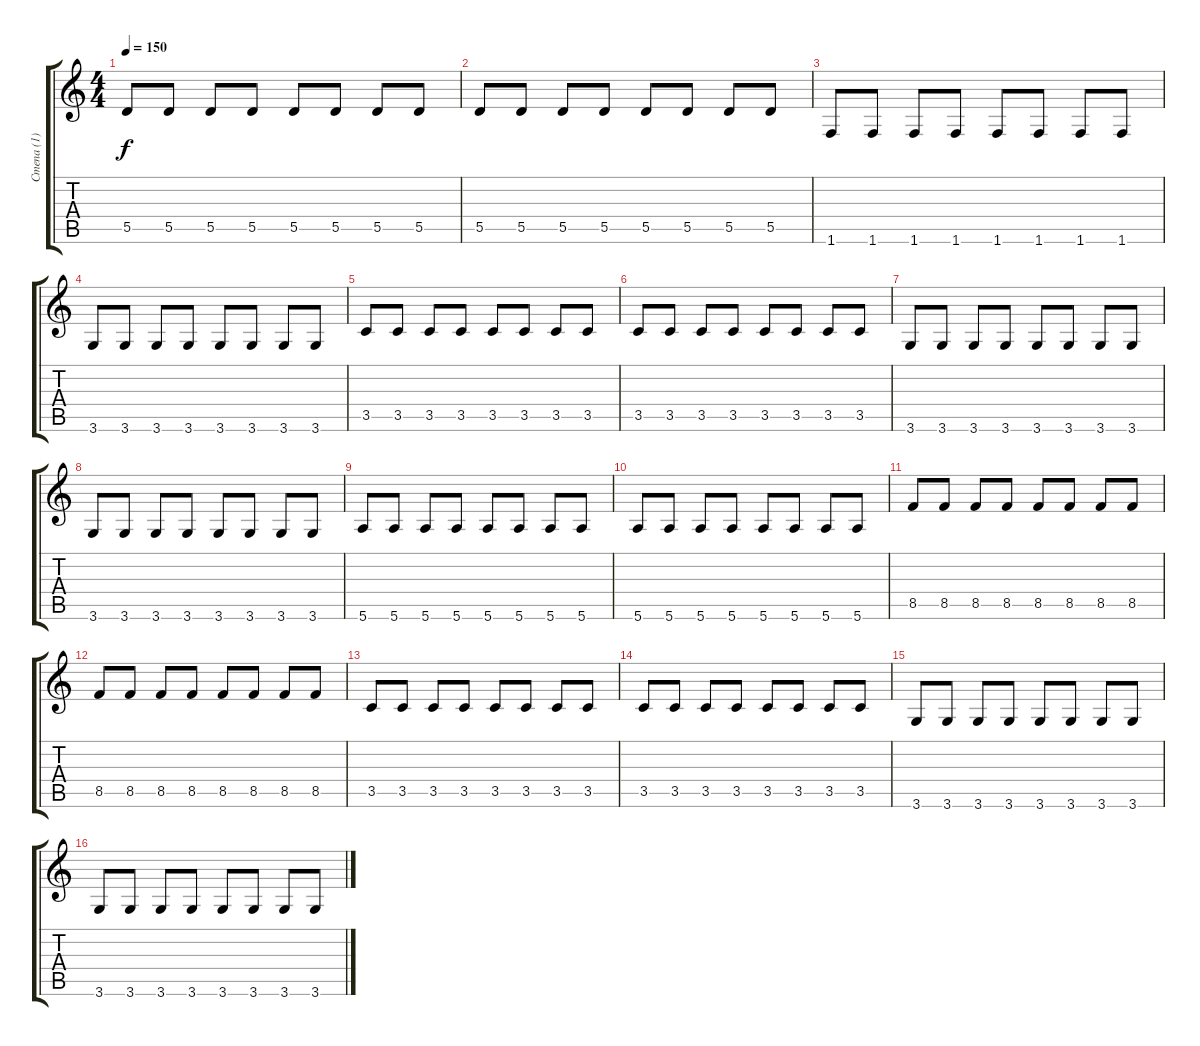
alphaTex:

\track ("Степа (1) - бас" "Степа (1) ") {instrument electricbassfinger}
\staff {score tabs}
\tuning (E4 B3 G3 D3 A2 E2) {hide}
\ts (4 4)
\tempo 150
\clef g2
\ks c
5.5.8{dy f} 5.5.8 5.5.8 5.5.8 5.5.8 5.5.8 5.5.8 5.5.8 |
5.5.8 5.5.8 5.5.8 5.5.8 5.5.8 5.5.8 5.5.8 5.5.8 |
1.6.8 1.6.8 1.6.8 1.6.8 1.6.8 1.6.8 1.6.8 1.6.8 |
3.6.8 3.6.8 3.6.8 3.6.8 3.6.8 3.6.8 3.6.8 3.6.8 |
3.5.8 3.5.8 3.5.8 3.5.8 3.5.8 3.5.8 3.5.8 3.5.8 |
3.5.8 3.5.8 3.5.8 3.5.8 3.5.8 3.5.8 3.5.8 3.5.8 |
3.6.8 3.6.8 3.6.8 3.6.8 3.6.8 3.6.8 3.6.8 3.6.8 |
3.6.8 3.6.8 3.6.8 3.6.8 3.6.8 3.6.8 3.6.8 3.6.8 |
5.6.8 5.6.8 5.6.8 5.6.8 5.6.8 5.6.8 5.6.8 5.6.8 |
5.6.8 5.6.8 5.6.8 5.6.8 5.6.8 5.6.8 5.6.8 5.6.8 |
8.5.8 8.5.8 8.5.8 8.5.8 8.5.8 8.5.8 8.5.8 8.5.8 |
8.5.8 8.5.8 8.5.8 8.5.8 8.5.8 8.5.8 8.5.8 8.5.8 |
3.5.8 3.5.8 3.5.8 3.5.8 3.5.8 3.5.8 3.5.8 3.5.8 |
3.5.8 3.5.8 3.5.8 3.5.8 3.5.8 3.5.8 3.5.8 3.5.8 |
3.6.8 3.6.8 3.6.8 3.6.8 3.6.8 3.6.8 3.6.8 3.6.8 |
3.6.8 3.6.8 3.6.8 3.6.8 3.6.8 3.6.8 3.6.8 3.6.8
